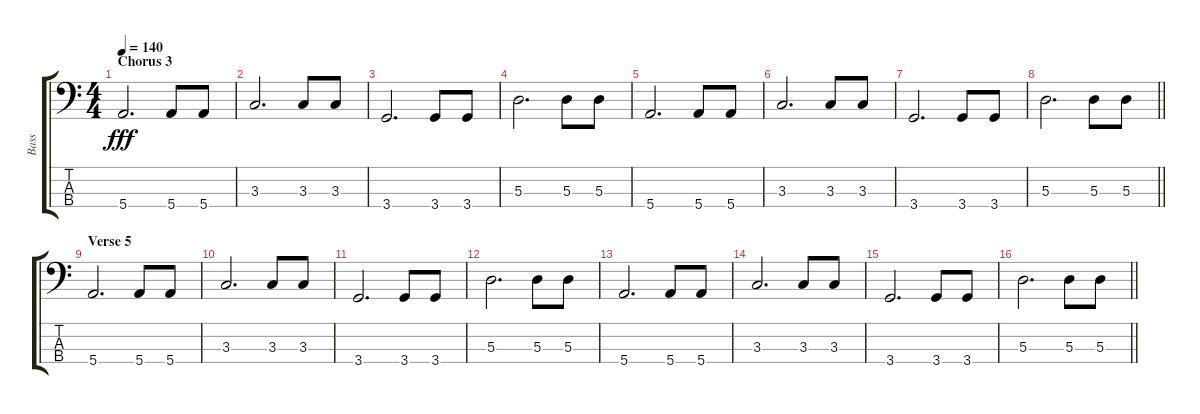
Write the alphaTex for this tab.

\track ("Bass" "Bass") {instrument electricbasspick}
\staff {score tabs}
\tuning (G2 D2 A1 E1) {hide}
\ts (4 4)
\section ("" "Chorus 3")
\tempo 140
\clef f4
\ks c
5.4.2{d dy fff} 5.4.8 5.4.8 |
3.3.2{d} 3.3.8 3.3.8 |
3.4.2{d} 3.4.8 3.4.8 |
5.3.2{d} 5.3.8 5.3.8 |
5.4.2{d} 5.4.8 5.4.8 |
3.3.2{d} 3.3.8 3.3.8 |
3.4.2{d} 3.4.8 3.4.8 |
\barLineRight lightlight
5.3.2{d} 5.3.8 5.3.8 |
\section ("" "Verse 5")
5.4.2{d} 5.4.8 5.4.8 |
3.3.2{d} 3.3.8 3.3.8 |
3.4.2{d} 3.4.8 3.4.8 |
5.3.2{d} 5.3.8 5.3.8 |
5.4.2{d} 5.4.8 5.4.8 |
3.3.2{d} 3.3.8 3.3.8 |
3.4.2{d} 3.4.8 3.4.8 |
\barLineRight lightlight
5.3.2{d} 5.3.8 5.3.8
